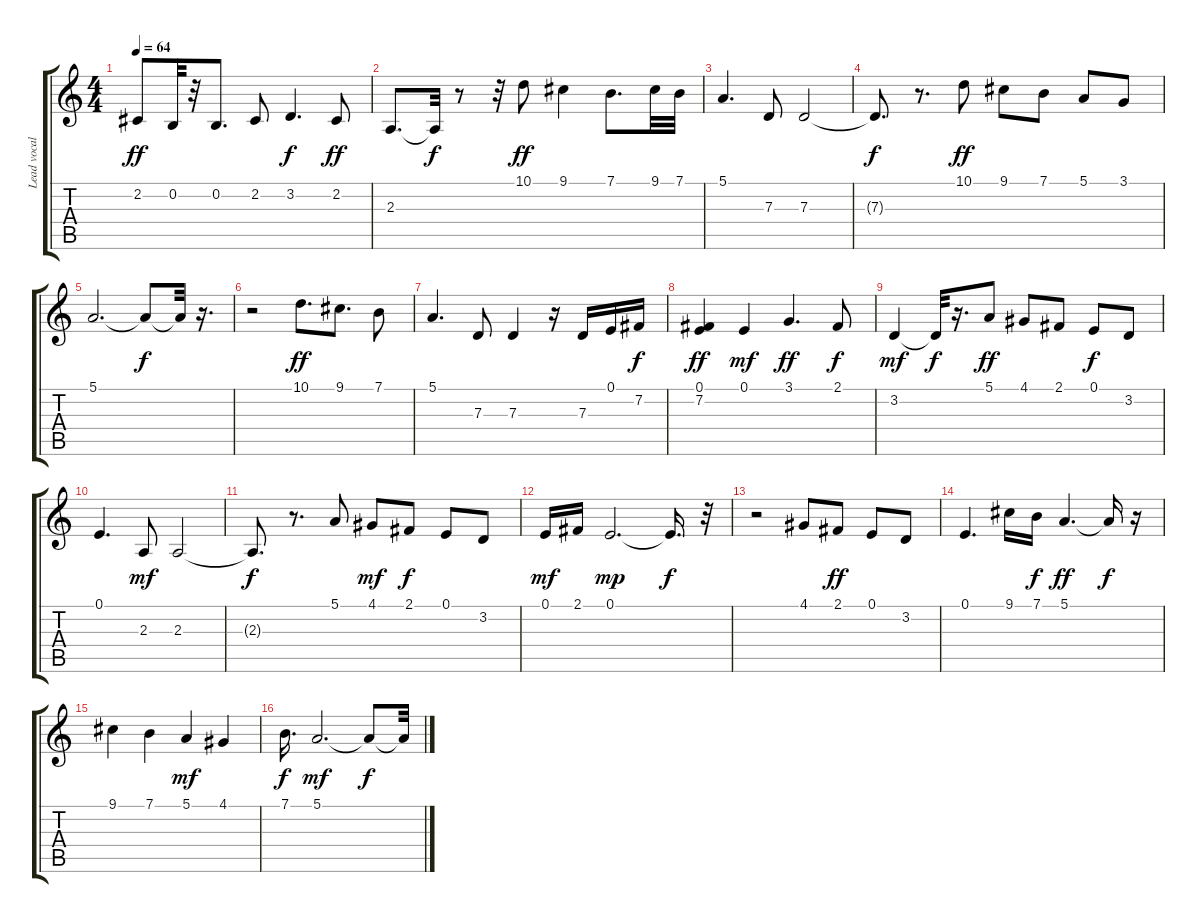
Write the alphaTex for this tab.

\track ("Lead vocal" "Lead vocal") {instrument flute}
\staff {score tabs}
\tuning (E4 B3 G3 D3 A2 E2) {hide}
\ts (4 4)
\tempo 64
\clef g2
\ks c
2.2.8{dy ff} 0.2.32 r.32 0.2.8{d} 2.2.8 3.2.4{d dy f} 2.2.8{dy ff} |
2.3.8{d} 2.3{t}.32{dy f} r.8 r.32 10.1.8{dy ff} 9.1.4 7.1.8{d} 9.1.32 7.1.32 |
5.1.4{d} 7.3.8 7.3.2 |
7.3{t}.8{d dy f} r.8{d} 10.1.8{dy ff} 9.1.8 7.1.8 5.1.8 3.1.8 |
5.1.2{d} 5.1{t}.8{dy f} 5.1{t}.32 r.16{d} |
r.2 10.1.8{d dy ff} 9.1.8{d} 7.1.8 |
5.1.4{d} 7.3.8 7.3.4 r.16 7.3.16 0.1.16 7.2.16{dy f} |
(0.1 7.2).4{dy ff} 0.1.4{dy mf} 3.1.4{d dy ff} 2.1.8{dy f} |
3.2.4{dy mf} 3.2{t}.32{dy f} r.16{d} 5.1.8{dy ff} 4.1.8 2.1.8 0.1.8{dy f} 3.2.8 |
0.1.4{d} 2.3.8{dy mf} 2.3.2 |
2.3{t}.8{d dy f} r.8{d} 5.1.8 4.1.8{dy mf} 2.1.8{dy f} 0.1.8 3.2.8 |
0.1.16{dy mf} 2.1.16 0.1.2{d dy mp} 0.1{t}.16{d dy f} r.32 |
r.2 4.1.8 2.1.8{dy ff} 0.1.8 3.2.8 |
0.1.4{d} 9.1.16 7.1.16{dy f} 5.1.4{d dy ff} 5.1{t}.16{dy f} r.16 |
9.1.4 7.1.4 5.1.4{dy mf} 4.1.4 |
7.1.16{d dy f} 5.1.2{d dy mf} 5.1{t}.8{dy f} 5.1{t}.32
